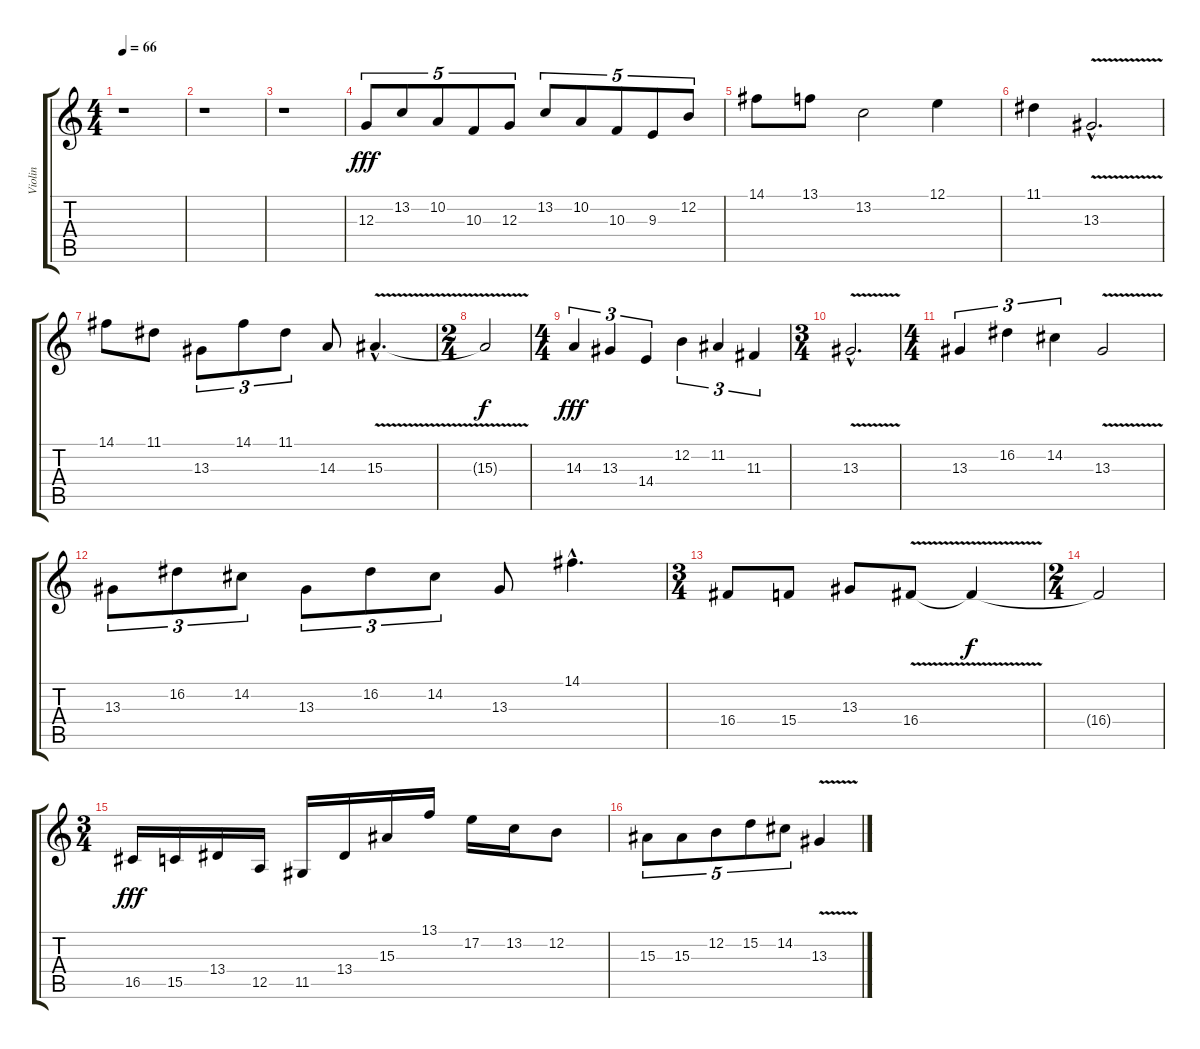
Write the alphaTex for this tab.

\track ("Violin" "Violin") {instrument violin}
\staff {score tabs}
\tuning (E4 B3 G3 D3 A2 E2) {hide}
\ts (4 4)
\tempo 66
\clef g2
\ks c
r.1{dy fff} |
r.1 |
r.1 |
12.3.8{tu (5 4)} 13.2.8{tu (5 4)} 10.2.8{tu (5 4)} 10.3.8{tu (5 4)} 12.3.8{tu (5 4)} 13.2.8{tu (5 4)} 10.2.8{tu (5 4)} 10.3.8{tu (5 4)} 9.3.8{tu (5 4)} 12.2.8{tu (5 4)} |
14.1.8 13.1.8 13.2.2 12.1.4 |
11.1.4 13.3{v hac}.2{d} |
14.1.8 11.1.8 13.3.8{tu (3 2)} 14.1.8{tu (3 2)} 11.1.8{tu (3 2)} 14.3.8 15.3{v hac}.4{d} |
\ts (2 4)
15.3{t}.2{dy f} |
\ts (4 4)
14.3.4{tu (3 2) dy fff} 13.3.4{tu (3 2)} 14.4.4{tu (3 2)} 12.2.4{tu (3 2)} 11.2.4{tu (3 2)} 11.3.4{tu (3 2)} |
\ts (3 4)
13.3{v hac}.2{d} |
\ts (4 4)
13.3.4{tu (3 2)} 16.2.4{tu (3 2)} 14.2.4{tu (3 2)} 13.3{v}.2 |
13.3.8{tu (3 2)} 16.2.8{tu (3 2)} 14.2.8{tu (3 2)} 13.3.8{tu (3 2)} 16.2.8{tu (3 2)} 14.2.8{tu (3 2)} 13.3.8 14.1{hac}.4{d} |
\ts (3 4)
16.4.8 15.4.8 13.3.8 16.4{v}.8 16.4{t}.4{dy f} |
\ts (2 4)
16.4{t}.2 |
\ts (3 4)
16.5.16{dy fff} 15.5.16 13.4.16 12.5.16 11.5.16 13.4.16 15.3.16 13.1.16 17.2.16 13.2.16 12.2.8 |
15.3.8{tu (5 4)} 15.3.8{tu (5 4)} 12.2.8{tu (5 4)} 15.2.8{tu (5 4)} 14.2.8{tu (5 4)} 13.3{v}.4
